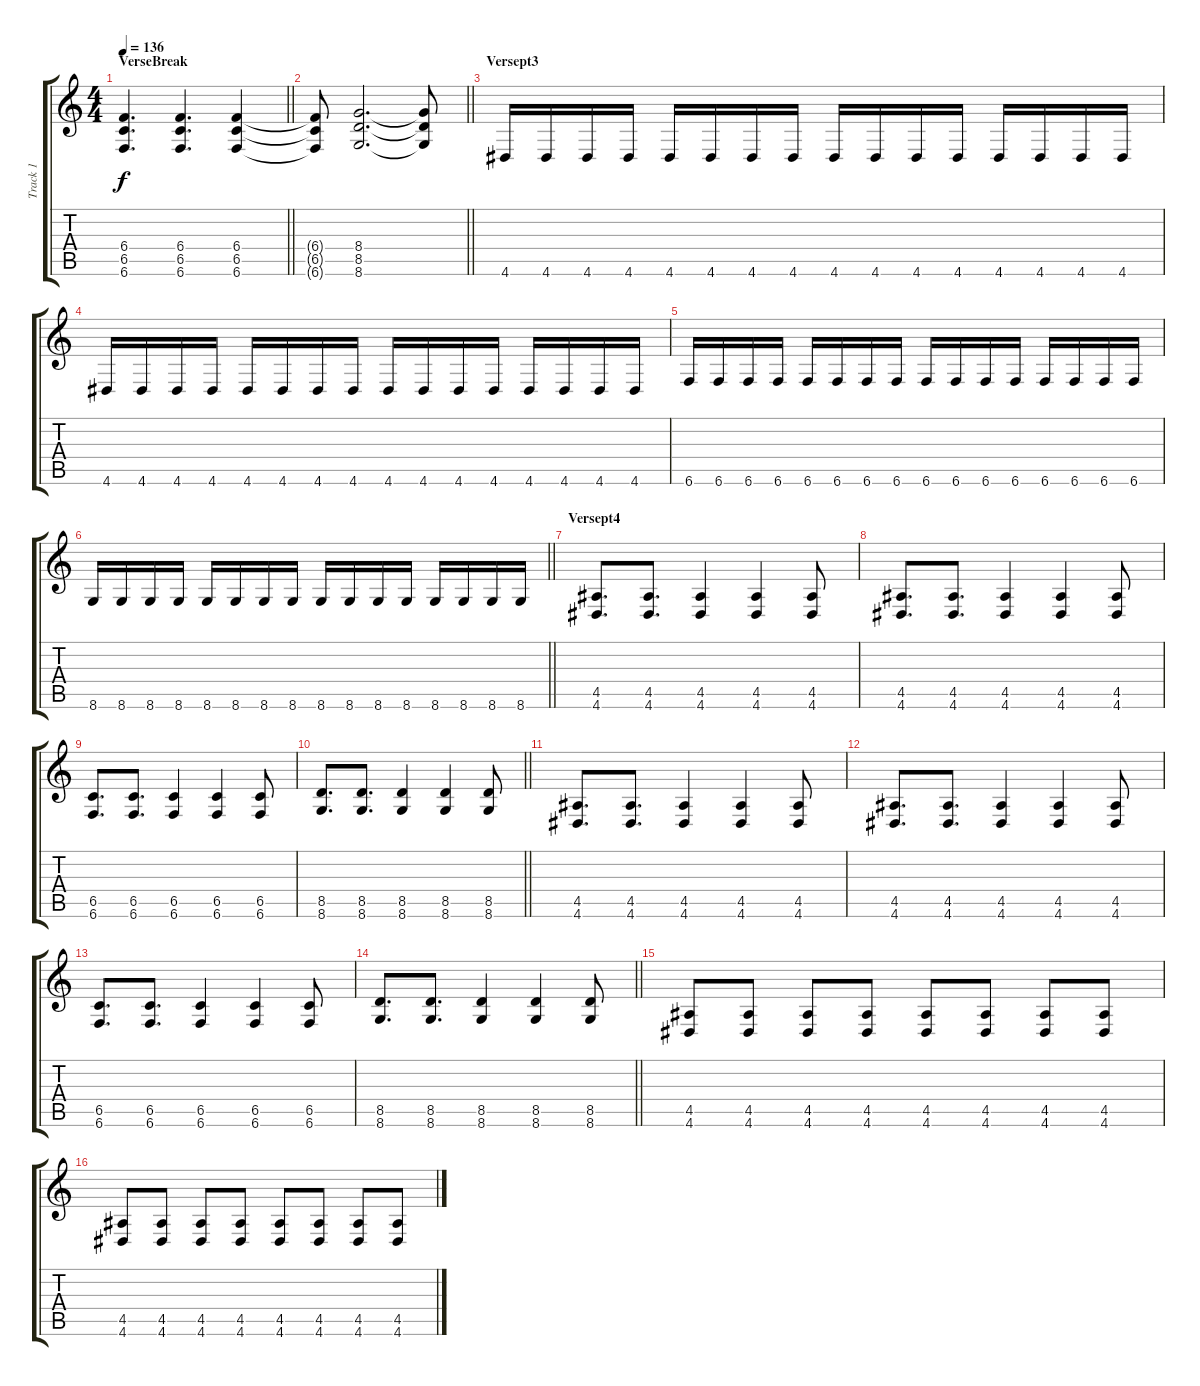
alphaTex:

\track ("Track 1" "Track 1") {instrument distortionguitar}
\staff {score tabs}
\tuning (Db4 Ab3 E3 B2 Gb2 B1) {hide}
\ts (4 4)
\section ("" "VerseBreak")
\tempo 136
\clef g2
\barLineRight lightlight
\ks c
(6.4 6.5 6.6).4{d dy f} (6.4 6.5 6.6).4{d} (6.4 6.5 6.6).4 |
\barLineRight lightlight
(6.4{t} 6.5{t} 6.6{t}).8 (8.4 8.5 8.6).2{d} (8.4{t} 8.5{t} 8.6{t}).8 |
\section ("" "Versept3")
4.6.16 4.6.16 4.6.16 4.6.16 4.6.16 4.6.16 4.6.16 4.6.16 4.6.16 4.6.16 4.6.16 4.6.16 4.6.16 4.6.16 4.6.16 4.6.16 |
4.6.16 4.6.16 4.6.16 4.6.16 4.6.16 4.6.16 4.6.16 4.6.16 4.6.16 4.6.16 4.6.16 4.6.16 4.6.16 4.6.16 4.6.16 4.6.16 |
6.6.16 6.6.16 6.6.16 6.6.16 6.6.16 6.6.16 6.6.16 6.6.16 6.6.16 6.6.16 6.6.16 6.6.16 6.6.16 6.6.16 6.6.16 6.6.16 |
\barLineRight lightlight
8.6.16 8.6.16 8.6.16 8.6.16 8.6.16 8.6.16 8.6.16 8.6.16 8.6.16 8.6.16 8.6.16 8.6.16 8.6.16 8.6.16 8.6.16 8.6.16 |
\section ("" "Versept4")
(4.5 4.6).8{d} (4.5 4.6).8{d} (4.5 4.6).4 (4.5 4.6).4 (4.5 4.6).8 |
(4.5 4.6).8{d} (4.5 4.6).8{d} (4.5 4.6).4 (4.5 4.6).4 (4.5 4.6).8 |
(6.5 6.6).8{d} (6.5 6.6).8{d} (6.5 6.6).4 (6.5 6.6).4 (6.5 6.6).8 |
\barLineRight lightlight
(8.5 8.6).8{d} (8.5 8.6).8{d} (8.5 8.6).4 (8.5 8.6).4 (8.5 8.6).8 |
(4.5 4.6).8{d} (4.5 4.6).8{d} (4.5 4.6).4 (4.5 4.6).4 (4.5 4.6).8 |
(4.5 4.6).8{d} (4.5 4.6).8{d} (4.5 4.6).4 (4.5 4.6).4 (4.5 4.6).8 |
(6.5 6.6).8{d} (6.5 6.6).8{d} (6.5 6.6).4 (6.5 6.6).4 (6.5 6.6).8 |
\barLineRight lightlight
(8.5 8.6).8{d} (8.5 8.6).8{d} (8.5 8.6).4 (8.5 8.6).4 (8.5 8.6).8 |
(4.5 4.6).8 (4.5 4.6).8 (4.5 4.6).8 (4.5 4.6).8 (4.5 4.6).8 (4.5 4.6).8 (4.5 4.6).8 (4.5 4.6).8 |
(4.5 4.6).8 (4.5 4.6).8 (4.5 4.6).8 (4.5 4.6).8 (4.5 4.6).8 (4.5 4.6).8 (4.5 4.6).8 (4.5 4.6).8
